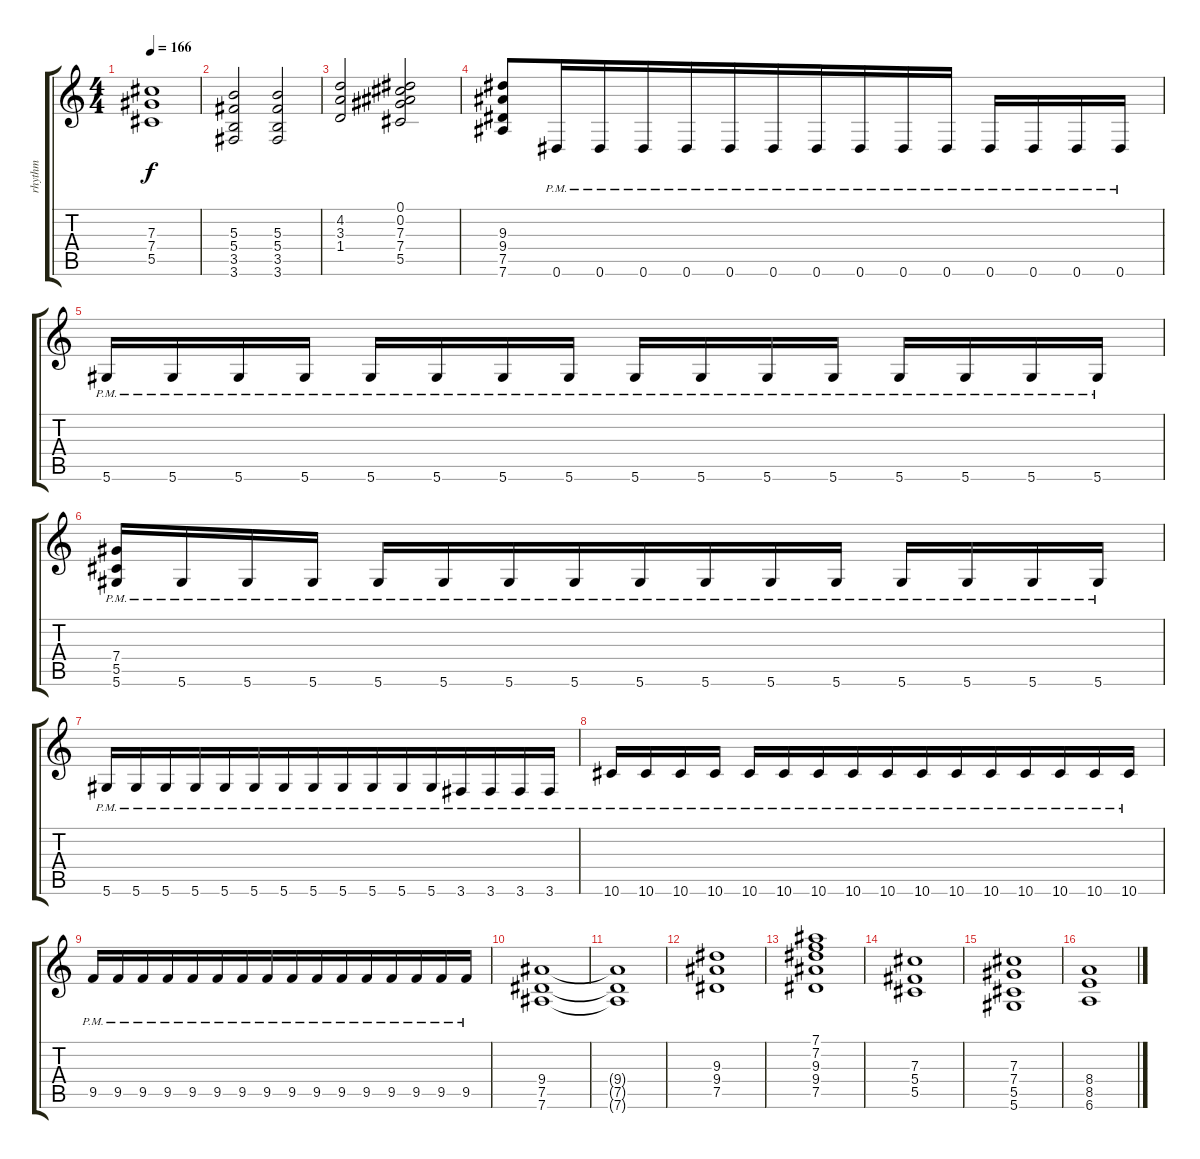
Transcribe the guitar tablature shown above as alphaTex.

\track ("rhythm" "rhythm") {instrument distortionguitar}
\staff {score tabs}
\tuning (Eb4 Bb3 Gb3 Db3 Ab2 Eb2) {hide}
\ts (4 4)
\tempo 166
\clef g2
\ks c
(7.3 7.4 5.5).1{dy f} |
(5.3 5.4 3.5 3.6).2 (5.3 5.4 3.5 3.6).2 |
(4.2 3.3 1.4).2{beam merge} (0.1 0.2 7.3 7.4 5.5).2 |
(9.3 9.4 7.5 7.6).8{beam merge} 0.6{pm}.16 0.6{pm}.16{beam merge} 0.6{pm}.16 0.6{pm}.16{beam merge} 0.6{pm}.16{beam merge} 0.6{pm}.16{beam merge} 0.6{pm}.16 0.6{pm}.16{beam merge} 0.6{pm}.16{beam merge} 0.6{pm}.16 0.6{pm}.16 0.6{pm}.16 0.6{pm}.16{beam merge} 0.6{pm}.16 |
5.6{pm}.16 5.6{pm}.16{beam merge} 5.6{pm}.16{beam merge} 5.6{pm}.16 5.6{pm}.16 5.6{pm}.16 5.6{pm}.16 5.6{pm}.16 5.6{pm}.16{beam merge} 5.6{pm}.16{beam merge} 5.6{pm}.16{beam merge} 5.6{pm}.16 5.6{pm}.16{beam merge} 5.6{pm}.16 5.6{pm}.16{beam merge} 5.6{pm}.16 |
(7.4 5.5 5.6{pm}).16{beam merge} 5.6{pm}.16 5.6{pm}.16{beam merge} 5.6{pm}.16 5.6{pm}.16 5.6{pm}.16 5.6{pm}.16{beam merge} 5.6{pm}.16{beam merge} 5.6{pm}.16 5.6{pm}.16 5.6{pm}.16{beam merge} 5.6{pm}.16 5.6{pm}.16 5.6{pm}.16{beam merge} 5.6{pm}.16{beam merge} 5.6{pm}.16 |
5.6{pm}.16 5.6{pm}.16 5.6{pm}.16{beam merge} 5.6{pm}.16{beam merge} 5.6{pm}.16{beam merge} 5.6{pm}.16{beam merge} 5.6{pm}.16 5.6{pm}.16{beam merge} 5.6{pm}.16 5.6{pm}.16{beam merge} 5.6{pm}.16{beam merge} 5.6{pm}.16{beam merge} 3.6{pm}.16 3.6{pm}.16 3.6{pm}.16 3.6{pm}.16 |
10.6{pm}.16 10.6{pm}.16{beam merge} 10.6{pm}.16{beam merge} 10.6{pm}.16 10.6{pm}.16{beam merge} 10.6{pm}.16 10.6{pm}.16 10.6{pm}.16{beam merge} 10.6{pm}.16{beam merge} 10.6{pm}.16 10.6{pm}.16 10.6{pm}.16{beam merge} 10.6{pm}.16 10.6{pm}.16{beam merge} 10.6{pm}.16{beam merge} 10.6{pm}.16 |
9.5{pm}.16{beam merge} 9.5{pm}.16 9.5{pm}.16 9.5{pm}.16{beam merge} 9.5{pm}.16{beam merge} 9.5{pm}.16 9.5{pm}.16 9.5{pm}.16{beam merge} 9.5{pm}.16{beam merge} 9.5{pm}.16 9.5{pm}.16 9.5{pm}.16{beam merge} 9.5{pm}.16 9.5{pm}.16 9.5{pm}.16{beam merge} 9.5{pm}.16 |
(9.4 7.5 7.6).1 |
(9.4{t} 7.5{t} 7.6{t}).1 |
(9.3 9.4 7.5).1 |
(7.1 7.2 9.3 9.4 7.5).1 |
(7.3 5.4 5.5).1 |
(7.3 7.4 5.5 5.6).1 |
(8.4 8.5 6.6).1
